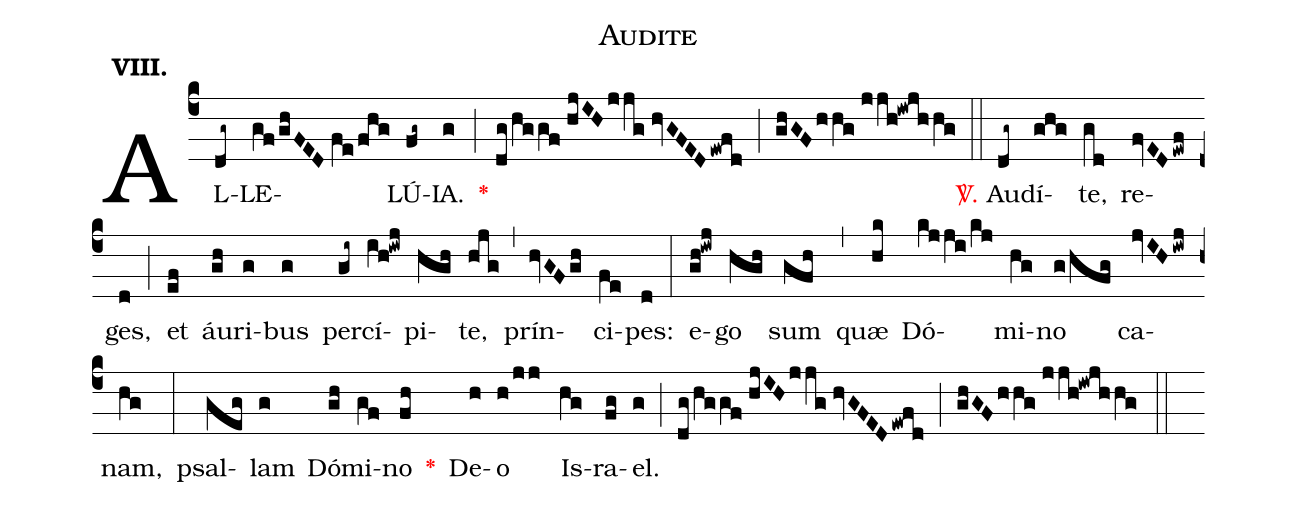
name:Audite;
mode:VIII.;
office-part:Alleluia;
%%
(c4) AL(dg~)LE(gf/ghFED//fe/fhg)LÚ(fg~)IA.(g) <v>\red{*}</v>(;) (dg/hggf//hjIH/jjg//hvGFED/ewfd) (;) (ghGF/hhg//jjh!iwjhhg) (::) <v>\red{\Vbar.}</v> Au(dg~)dí(ghg)te,(gd) re(fvED/ewf)ges,(d) (;) et(ef) áu(gh)ri(g)bus(g) per(gi~)cí(ih!iwj)pi(hgh)te,(hjg) (,) prín(hvGF/gh)ci(fe)pes:(d) (:) e(gh!iwj)go(hgh) sum(gfh) (,) quæ(hk) Dó(kjji/kj)mi(hg)no(g/hfg) ca(jvIH/iwj)nam,(hg) (:) psal(geg)lam(g) Dó(gh)mi(gf)no(fh) <v>\red{*}</v>() De(h)o(h/jj) Is(hg)ra(fg)el.(g) (;) (dg/hggf//hjIH/jjg//hvGFED/ewfd) (;) (ghGF/hhg//jjh!iwjhhg) (::)
